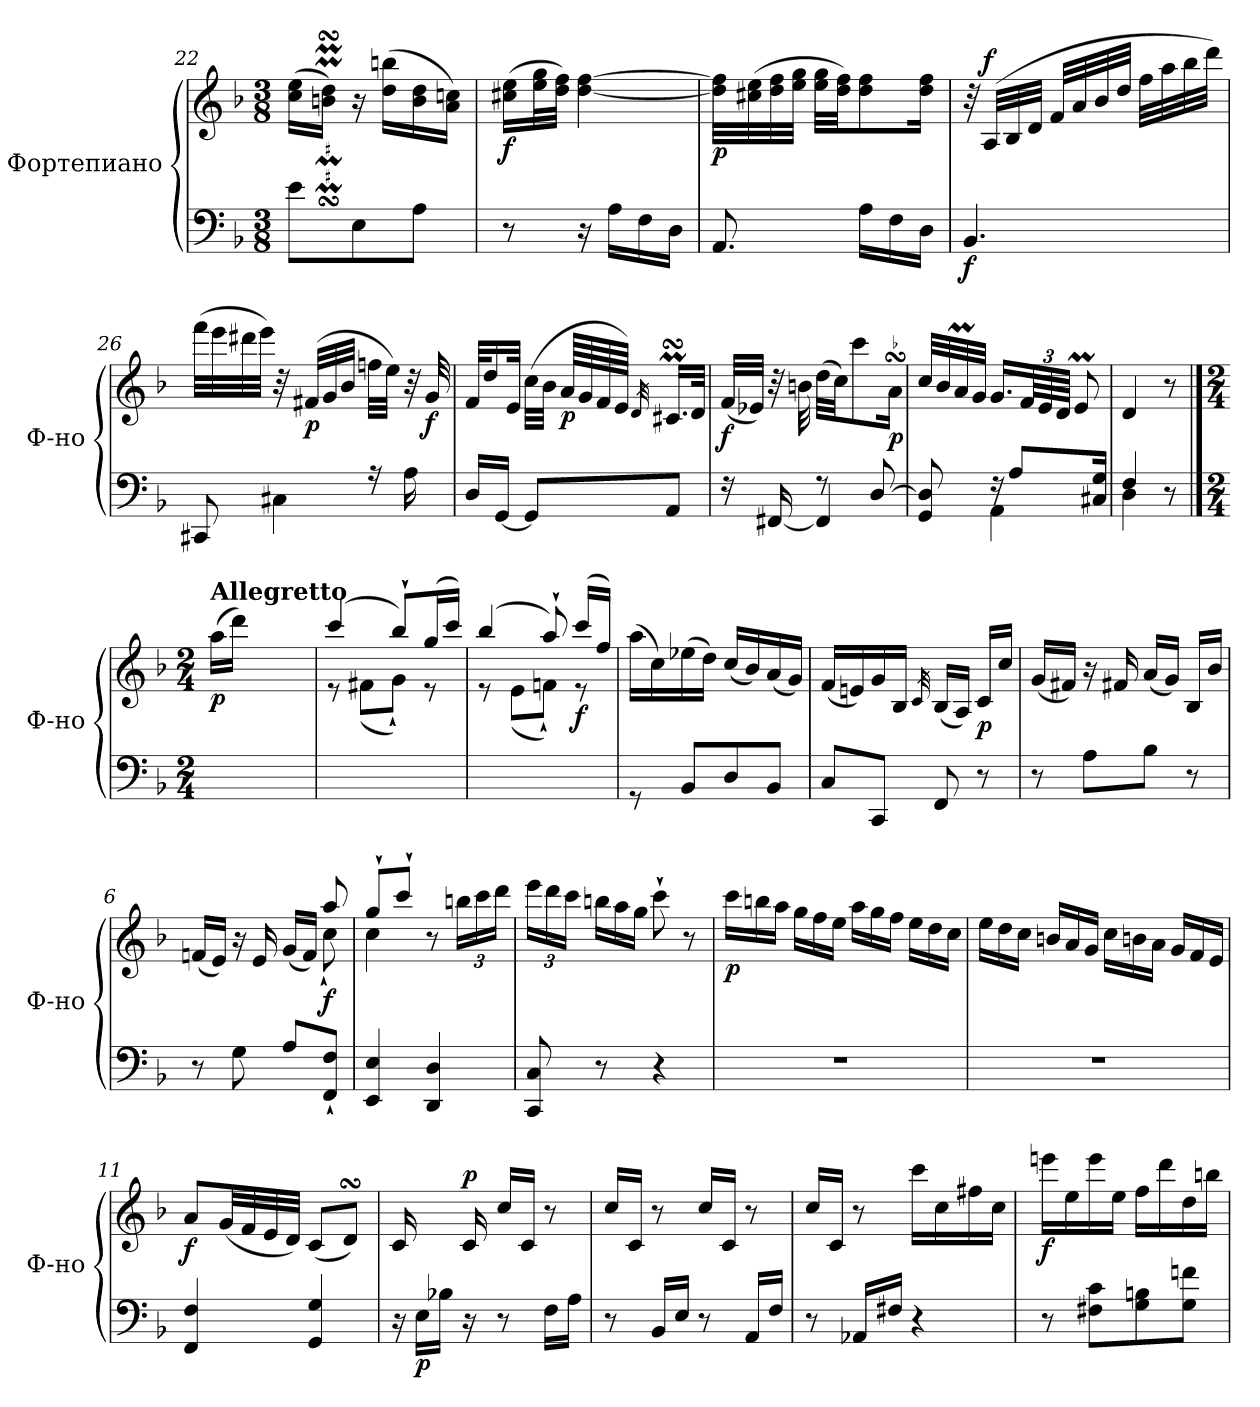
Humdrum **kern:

**kern	**kern	**dynam
*part1	*part1	*part1
*staff2	*staff1	*staff1/2
*I"Фортепиано	*	*
*I'Ф-но	*	*
*clefF4	*clefG2	*
*k[b-]	*k[b-]	*
*F:	*F:	*
*M3/8	*M3/8	*
=22	=22	=22
8e\L	(>16cc\ 16ee\LL	.
.	16bn\MsSSs 16dd\MsSSsJJ)	.
8E\	16r	.
.	(>16dd\ 16bbn\LL	.
8A\J	16b\ 16dd\	.
.	16a\ 16cc\JJ)	.
=23	=23	=23
!	!	!LO:DY:b
8r	(>16cc#X\ 16ee\LL	f
.	32ee\ 32gg\L	.
.	32dd\ 32ff\JJJ)	.
16r	[4dd\ [4ff\	.
16A\LL	.	.
16F\	.	.
16D\JJ	.	.
=24	=24	=24
!	!	!LO:DY:b
8.AA/	32dd\] 32ff\]LLL	p
.	(>32cc#X\ 32ee\	.
.	32dd\ 32ff\	.
.	32ee\ 32gg\JJJ	.
.	32ee\ 32gg\LLL	.
.	32dd\ 32ff\JJ)	.
16A\LL	8dd\ 8ff\	.
16F\	.	.
16D\JJ	16dd\ 16ff\Jk	.
!!LO:LB:g=z
=25	=25	=25
!	!	!LO:DY:b=2
4.BB-/	32r	f
!	!	!LO:DY:a
.	(>32A/LLL	f
.	32B-/	.
.	32d/JJJ	.
.	32f/LLL	.
.	32a/	.
.	32b-/	.
.	32dd/JJJ	.
.	32ff\LLL	.
.	32aa\	.
.	32bb-\	.
.	32ddd\JJJ)	.
=26	=26	=26
*^	*	*
8rcyy	8CC#X/	(>32fff\LLL	.
.	.	32eee\	.
.	.	32ddd#X\	.
.	.	32eee\JJJ)	.
8rcyy	4C#X\	32r	.
!	!	!	!LO:DY:b
.	.	(>32f#X/LLL	p
.	.	32g/	.
.	.	32b-/JJJ	.
16rA	.	32ffn\LLL	.
.	.	32ee\JJJ)	.
16A\	.	32r	.
!	!	!	!LO:DY:b
.	.	32g/	f
*v	*v	*	*
=27	=27	=27
16D/LL	32f/KLL	.
.	16dd/	.
[16GG/JJ	.	.
.	32e/JJk	.
8GG/L]	(>32cc\LLL	.
.	32b-\JJJ	.
!	!	!LO:DY:b
.	64a/LLLL	p
.	64g/	.
.	64f/	.
.	64e/JJJJ)	.
.	32qd/	.
8AA/J	16.c#XmsSsS/LL	.
.	32d/JJk	.
!!LO:LB:g=z
=28	=28	=28
*^	*	*
!	!	!	!LO:DY:b
8ryy	16rF	(<32f/LLL	f
.	.	32e-X/JJJ)	.
.	[16FF#X/	32r	.
.	.	32bn\	.
8rF	4FF#/]	(>32dd\LLL	.
.	.	32cc\JJ)	.
.	.	8ccc\	.
[8D/	.	.	.
!	!	!	!LO:DY:b
.	.	16asSsS\Jk	p
=29	=29	=29	=29
8GG/ 8D/]	8ryy	32cc/LLL	.
.	.	32b-/	.
.	.	32am/	.
.	.	32g/JJJ	.
16rF	4AA\	16.g/LL	.
8A/L	.	.	.
*	*	*Xbrackettup	*
.	.	96f/LL	.
.	.	96e/	.
.	.	96d/JJJJ	.
.	.	8em/	.
16C#X/ 16G/Jk	.	.	.
=30	=30	=30	=30
4F/	4D\	4d/	.
8r	8ryy	8r	.
*v	*v	*	*
!!LO:PB:g=z
==	==	==
*M2/4	*M2/4	*
*^	*	*
!	!	!LO:TX:a:B:t=Allegretto	!
!	!	!	!LO:DY:b
*v	*v	*	*
2ryy	(>16aa\LL	p
.	16ddd\JJ)	.
.	4.ryy	.
=1	=1	=1
*	*^	*
2ryy	(>4ccc/	8re	.
.	.	(<8f#X\L	.
.	8bb-`>/L)	8g`<\J)	.
.	(>16gg/L	8re	.
.	16ccc/JJ)	.	.
=2	=2	=2	=2
2ryy	(>4bb-/	8re	.
.	.	(<8e\L	.
.	8aa`>/)	8fn`<\J)	.
!	!	!	!LO:DY:b
.	(>16ccc/LL	8re	f
.	16ff/JJ)	.	.
*	*v	*v	*
=3	=3	=3
*^	*	*
2ryy	8r	(>16aa\LL	.
.	.	16cc\)	.
.	8BB-/L	(>16ee-X\	.
.	.	16dd\JJ)	.
.	8D/	(<16cc/LL	.
.	.	16b-/)	.
.	8BB-/J	(<16a/	.
.	.	16g/JJ)	.
*v	*v	*	*
!!LO:LB:g=z
=4	=4	=4
8C/L	(<16f/LL	.
.	16en/)	.
8CC/J	16g/	.
.	16B-/JJ	.
.	32qc/	.
8FF/	(<16B-/LL	.
.	16A/JJ)	.
!	!	!LO:DY:b
8r	16c/LL	p
.	16cc/JJ	.
=5	=5	=5
8r	(<16g/LL	.
.	16f#X/JJ)	.
8A\L	16r	.
.	16f#X/	.
8B-\J	(<16a/LL	.
.	16g/JJ)	.
8r	16B-/LL	.
.	16b-/JJ	.
=6	=6	=6
*	*^	*
8r	(<16fn/LL	4.ryy	.
.	16e/JJ)	.	.
8G\	16r	.	.
.	16e/	.	.
8A/L	(<16g/LL	.	.
.	16f/JJ)	.	.
!	!	!	!LO:DY:b
8FF/`< 8F/`<J	8aa/	8cc`>\	f
=7	=7	=7	=7
4EE/ 4E/	8gg`>/L	4cc\	.
.	8ccc`>/J	.	.
4DD/ 4D/	8r	4ryy	.
.	24bbn\LL	.	.
.	24ccc\	.	.
.	24ddd\JJ	.	.
*	*v	*v	*
!!LO:LB:g=z
=8	=8	=8
8CC/ 8C/	24eee\LL	.
.	24ddd\	.
.	24ccc\JJ	.
*	*Xtuplet	*
8r	24bbn\LL	.
.	24aa\	.
.	24gg\JJ	.
4r	8ccc`>\	.
.	8r	.
=9	=9	=9
!	!	!LO:DY:b
2r	24ccc\LL	p
.	24bbn\	.
.	24aa\JJ	.
.	24gg\LL	.
.	24ff\	.
.	24ee\JJ	.
.	24aa\LL	.
.	24gg\	.
.	24ff\JJ	.
.	24ee\LL	.
.	24dd\	.
.	24cc\JJ	.
=10	=10	=10
2r	24ee\LL	.
.	24dd\	.
.	24cc\JJ	.
.	24bn/LL	.
.	24a/	.
.	24g/JJ	.
.	24cc\LL	.
.	24bni\	.
.	24a\JJ	.
.	24g/LL	.
.	24f/	.
.	24e/JJ	.
=11	=11	=11
!	!	!LO:DY:b
4FF/ 4F/	8a/L	f
.	(<32g/LL	.
.	32f/	.
.	32e/	.
.	32d/JJJ)	.
4GG/ 4G/	(<8c/L	.
.	8dsSSS/J)	.
!!LO:LB:g=z
=12	=12	=12
16r	16c/	.
!	!	!LO:DY:b=2
16E\LL	8ryy	p
16B-X\JJ	.	.
!	!	!LO:DY:a
16r	16c/	p
8r	16cc/LL	.
.	16c/JJ	.
16F\LL	8r	.
16A\JJ	.	.
=13	=13	=13
8r	16cc/LL	.
.	16c/JJ	.
16BB-/LL	8r	.
16E/JJ	.	.
8r	16cc/LL	.
.	16c/JJ	.
16AA/LL	8r	.
16F/JJ	.	.
=14	=14	=14
8r	16cc/LL	.
.	16c/JJ	.
16AA-X/LL	8r	.
16F#X/JJ	.	.
4r	16ccc\LL	.
.	16cc\	.
.	16ff#X\	.
.	16cc\JJ	.
=15	=15	=15
!	!	!LO:DY:b
8r	16eeen\LL	f
.	16ee\	.
8F#X\ 8c\L	16eee\	.
.	16ee\JJ	.
8G\ 8Bn\	16ff\LL	.
.	16ddd\	.
8G\ 8fn\J	16dd\	.
.	16bbn\JJ	.
=	=	=
*-	*-	*-
